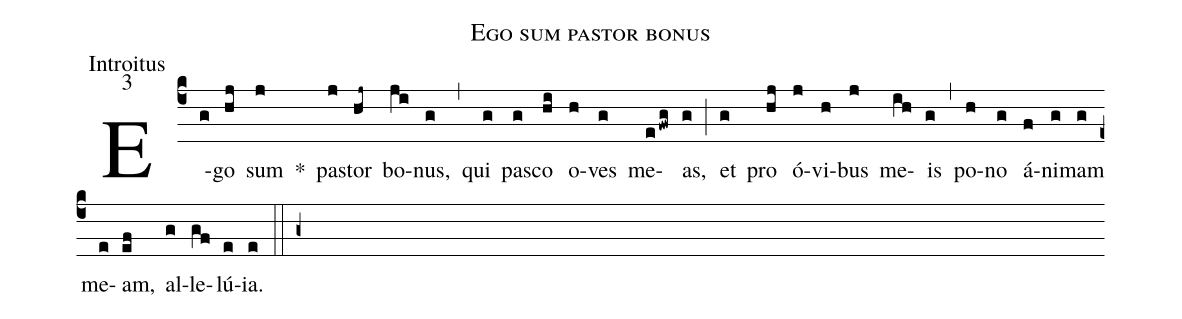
name:Ego sum pastor bonus;
office-part:Introitus;
mode:3;
%%
(c4) E(g)go(hj) sum(j) *() pas(j)tor(hj~) bo(ji)nus,(g) (,) qui(g) pas(g)co(hi) o(h)ves(g) me(efwg)as,(g) (;) et(g) pro(hj) ó(j)vi(h)bus(j) me(ih)is(g) (,) po(h)no(g) á(f)ni(g)mam(g) me(e)am,(ef) al(g)le(gf)lú(e)ia.(e) (::g+)
